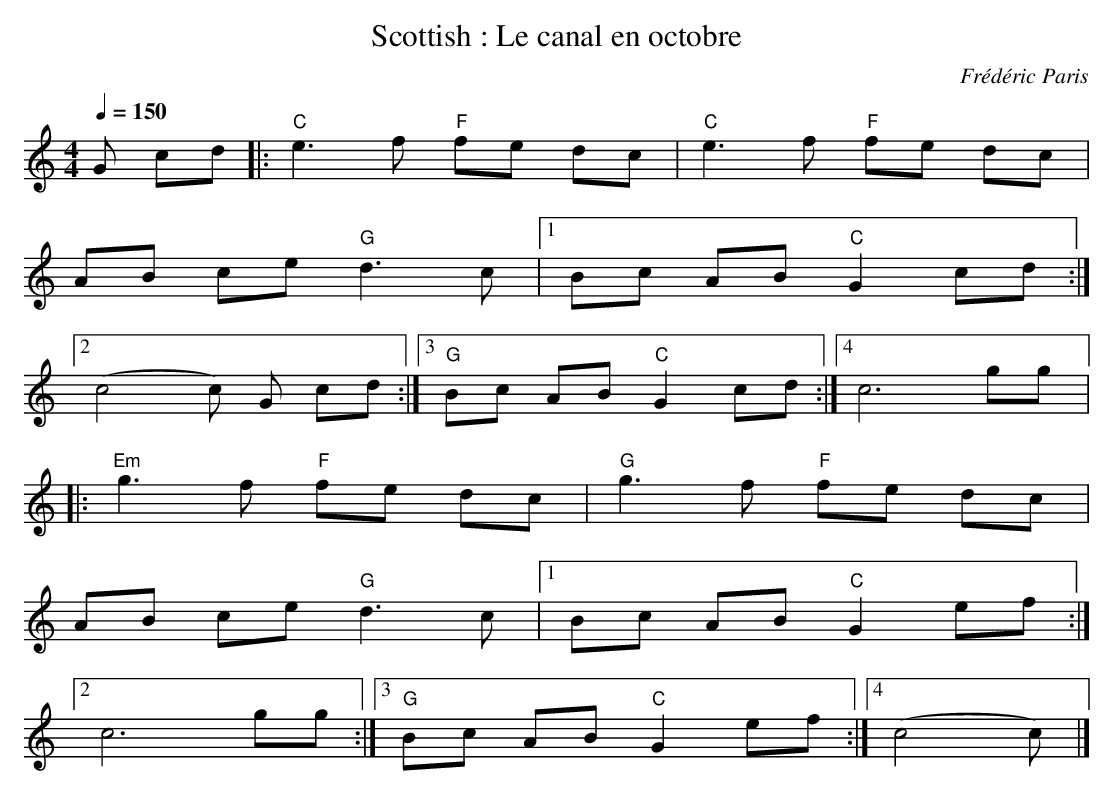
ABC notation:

X:1
T:Scottish : Le canal en octobre
C:Frédéric Paris
M:4/4
L:1/16
Q:1/4=150
K:C
G2 c2d2 |: "C"e6f2 "F"f2e2 d2c2 | "C"e6f2 "F"f2e2 d2c2 |
A2B2 c2e2 "G"d6c2 |1 B2c2 A2B2 "C"G4 c2d2 :|2
(c8 c2) G2 c2d2 :|3 "G"B2c2 A2B2 "C"G4 c2d2 :|4 c12 g2g2 |:
"Em"g6f2 "F"f2e2 d2c2 | "G"g6f2 "F"f2e2 d2c2 |
A2B2 c2e2 "G"d6c2 |1 B2c2 A2B2 "C"G4 e2f2 :|2
c12 g2g2 :|3 "G"B2c2 A2B2 "C"G4 e2f2 :|4 (c8 c2) |]
